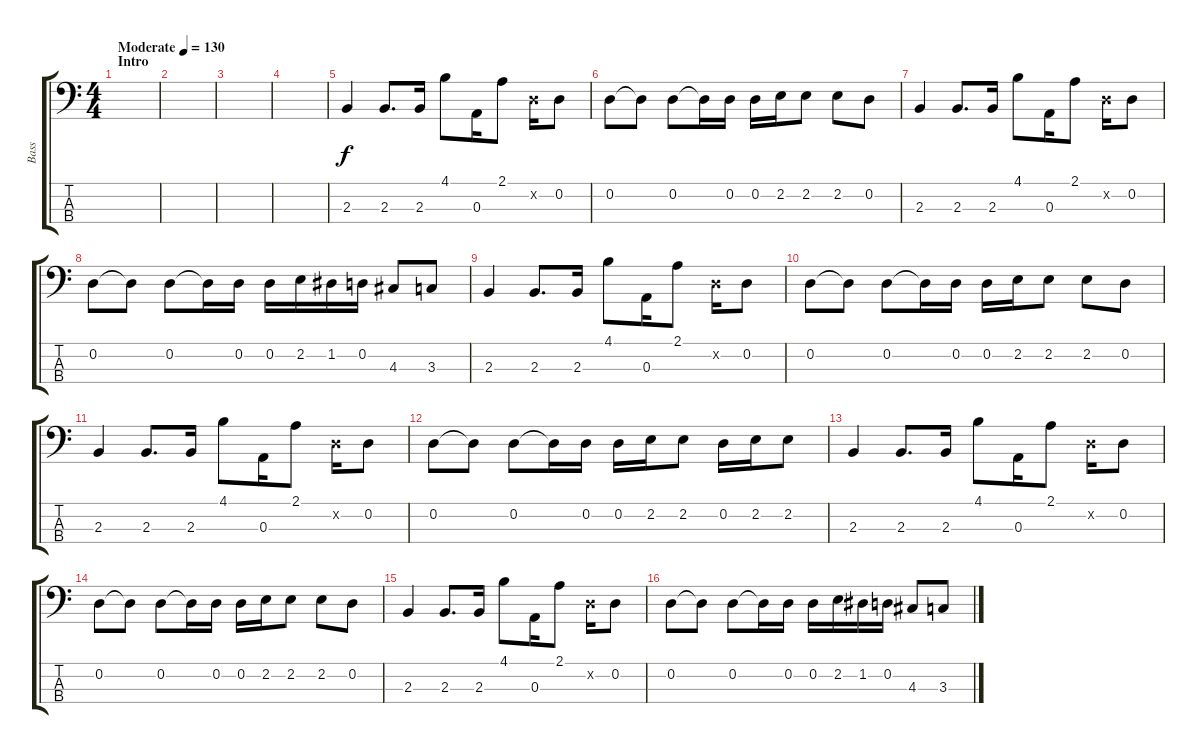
\track ("Bass" "Bass") {instrument electricbassfinger}
\staff {score tabs}
\tuning (G2 D2 A1 E1) {hide}
\ts (4 4)
\section ("" "Intro")
\tempo (130 "Moderate")
\clef f4
\ks c
|
|
|
|
2.3.4 2.3.8{d} 2.3.16 4.1.8 0.3.16 2.1.8 0.2{x}.16 0.2.8 |
0.2.8 0.2{t}.8 0.2.8 0.2{t}.16 0.2.16 0.2.16 2.2.16 2.2.8 2.2.8 0.2.8 |
2.3.4 2.3.8{d} 2.3.16 4.1.8 0.3.16 2.1.8 0.2{x}.16 0.2.8 |
0.2.8 0.2{t}.8 0.2.8 0.2{t}.16 0.2.16 0.2.16 2.2.16 1.2.16 0.2.16 4.3.8 3.3.8 |
2.3.4 2.3.8{d} 2.3.16 4.1.8 0.3.16 2.1.8 0.2{x}.16 0.2.8 |
0.2.8 0.2{t}.8 0.2.8 0.2{t}.16 0.2.16 0.2.16 2.2.16 2.2.8 2.2.8 0.2.8 |
2.3.4 2.3.8{d} 2.3.16 4.1.8 0.3.16 2.1.8 0.2{x}.16 0.2.8 |
0.2.8 0.2{t}.8 0.2.8 0.2{t}.16 0.2.16 0.2.16{instrument electricbassfinger} 2.2.16 2.2.8 0.2.16 2.2.16 2.2.8 |
2.3.4 2.3.8{d} 2.3.16 4.1.8 0.3.16 2.1.8 0.2{x}.16 0.2.8 |
0.2.8 0.2{t}.8 0.2.8 0.2{t}.16 0.2.16 0.2.16 2.2.16 2.2.8 2.2.8 0.2.8 |
2.3.4 2.3.8{d} 2.3.16 4.1.8 0.3.16 2.1.8 0.2{x}.16 0.2.8 |
0.2.8 0.2{t}.8 0.2.8 0.2{t}.16 0.2.16 0.2.16 2.2.16 1.2.16 0.2.16 4.3.8 3.3.8
